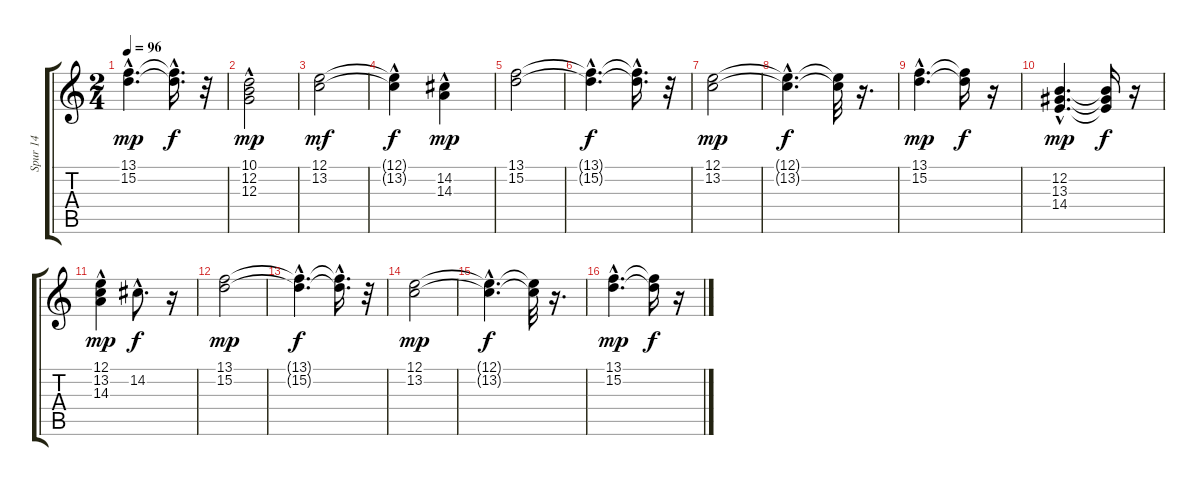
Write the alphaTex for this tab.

\track ("Spur 14" "Spur 14") {instrument orchestrahit}
\staff {score tabs}
\tuning (E4 B3 G3 D3 A2 E2) {hide}
\ts (2 4)
\tempo 96
\clef g2
\ks c
(13.1{hac} 15.2{hac}).4{d dy mp} (13.1{hac t} 15.2{hac t}).16{d dy f} r.32 |
(10.1{hac} 12.2{hac} 12.3).2{dy mp} |
(12.1 13.2).2{dy mf} |
(12.1{hac t} 13.2{hac t}).4{dy f} (14.2{hac} 14.3).4{dy mp} |
(13.1 15.2).2 |
(13.1{hac t} 15.2{hac t}).4{d dy f} (13.1{hac t} 15.2{hac t}).16{d} r.32 |
(12.1 13.2).2{dy mp} |
(12.1{hac t} 13.2{hac t}).4{d dy f} (12.1{t} 13.2{t}).32 r.16{d} |
(13.1{hac} 15.2{hac}).4{d dy mp} (13.1{t} 15.2{t}).16{dy f} r.16 |
(12.2{hac} 13.3{hac} 14.4{hac}).4{d dy mp} (12.2{t} 13.3{t} 14.4{t}).16{dy f} r.16 |
(12.1{hac} 13.2{hac} 14.3).4{dy mp} 14.2{hac}.8{d dy f} r.16 |
(13.1 15.2).2{dy mp} |
(13.1{hac t} 15.2{hac t}).4{d dy f} (13.1{hac t} 15.2{t}).16{d} r.32 |
(12.1 13.2).2{dy mp} |
(12.1{hac t} 13.2{hac t}).4{d dy f} (12.1{t} 13.2{t}).32 r.16{d} |
(13.1{hac} 15.2{hac}).4{d dy mp} (13.1{t} 15.2{t}).16{dy f} r.16
